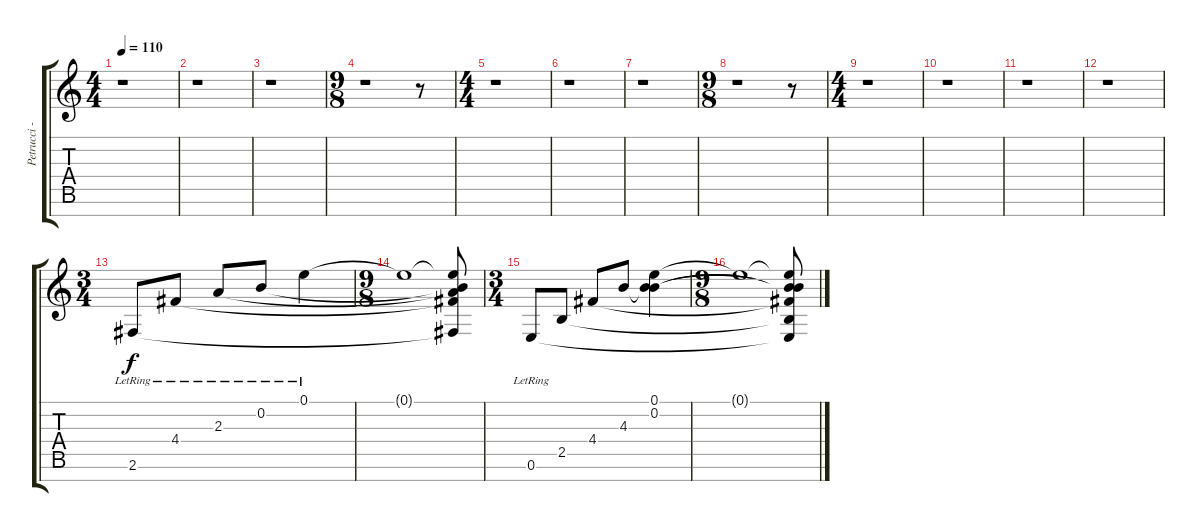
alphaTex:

\track ("Petrucci - Acoustic" "Petrucci -") {instrument acousticguitarsteel}
\staff {score tabs}
\tuning (E4 B3 G3 D3 A2 E2 B1) {hide}
\ts (4 4)
\tempo 110
\clef g2
\ks c
r.1{dy f} |
r.1 |
r.1 |
\ts (9 8)
r.1 r.8 |
\ts (4 4)
r.1 |
r.1 |
r.1 |
\ts (9 8)
r.1 r.8 |
\ts (4 4)
r.1 |
r.1 |
r.1 |
r.1 |
\ts (3 4)
2.6{lr}.8 4.4{lr}.8 2.3{lr}.8 0.2{lr}.8 0.1{lr}.4 |
\ts (9 8)
0.1{t}.1 (0.1{t} 0.2{t} 2.3{t} 4.4{t} 2.6{t}).8 |
\ts (3 4)
0.6{lr}.8 2.5.8 4.4.8 4.3.8 (0.1 0.2 4.3{t}).4 |
\ts (9 8)
0.1{t}.1 (0.1{t} 0.2{t} 4.3{t} 4.4{t} 2.5{t} 0.6{t}).8
